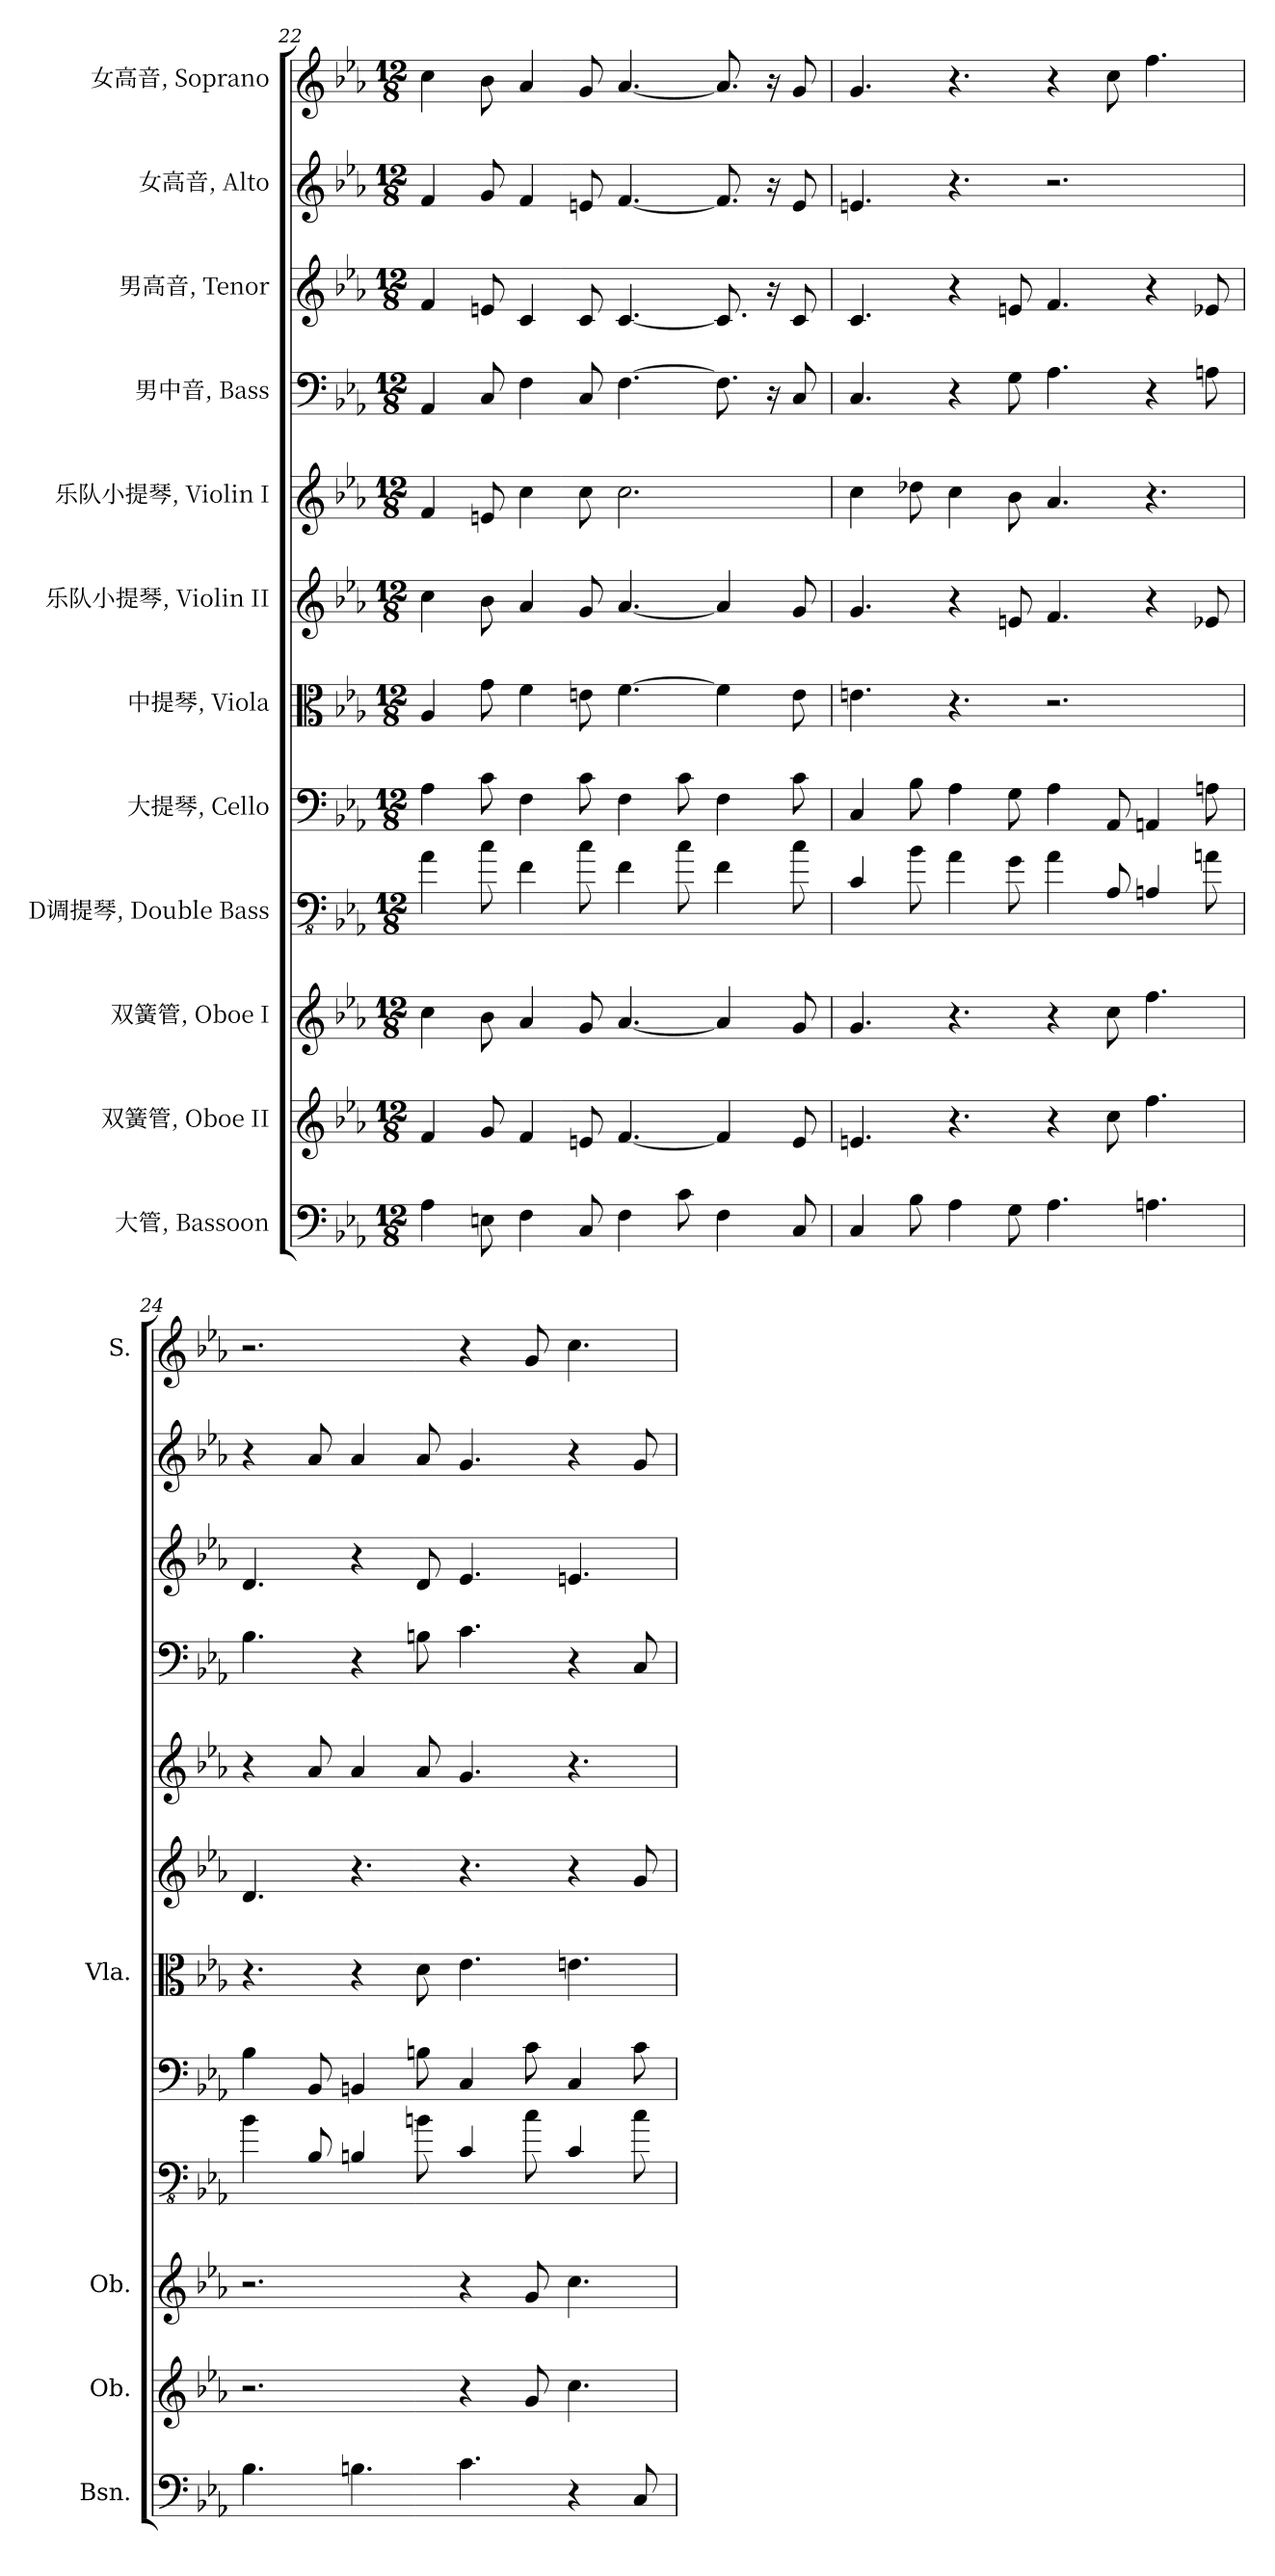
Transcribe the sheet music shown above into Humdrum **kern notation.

**kern	**kern	**kern	**kern	**kern	**kern	**kern	**kern	**kern	**kern	**kern	**kern
*part12	*part11	*part10	*part9	*part8	*part7	*part6	*part5	*part4	*part3	*part2	*part1
*staff12	*staff11	*staff10	*staff9	*staff8	*staff7	*staff6	*staff5	*staff4	*staff3	*staff2	*staff1
*I"大管, Bassoon	*I"双簧管, Oboe II	*I"双簧管, Oboe I	*I"D调提琴, Double Bass	*I"大提琴, Cello	*I"中提琴, Viola	*I"乐队小提琴, Violin II	*I"乐队小提琴, Violin I	*I"男中音, Bass	*I"男高音, Tenor	*I"女高音, Alto	*I"女高音, Soprano
*I'Bsn.	*I'Ob.	*I'Ob.	*	*	*I'Vla.	*	*	*	*	*	*I'S.
*clefF4	*clefG2	*clefG2	*clefFv4	*clefF4	*clefC3	*clefG2	*clefG2	*clefF4	*clefG2	*clefG2	*clefG2
*	*	*	*ITrd7c12	*	*	*	*	*	*	*	*
*k[b-e-a-]	*k[b-e-a-]	*k[b-e-a-]	*k[b-e-a-]	*k[b-e-a-]	*k[b-e-a-]	*k[b-e-a-]	*k[b-e-a-]	*k[b-e-a-]	*k[b-e-a-]	*k[b-e-a-]	*k[b-e-a-]
*M12/8	*M12/8	*M12/8	*M12/8	*M12/8	*M12/8	*M12/8	*M12/8	*M12/8	*M12/8	*M12/8	*M12/8
=22	=22	=22	=22	=22	=22	=22	=22	=22	=22	=22	=22
4A-\	4f/	4cc\	4AA-\	4A-\	4A-/	4cc\	4f/	4AA-/	4f/	4f/	4cc\
8En\	8g/	8b-\	8C\	8c\	8g\	8b-\	8en/	8C/	8en/	8g/	8b-\
4F\	4f/	4a-/	4FF\	4F\	4f\	4a-/	4cc\	4F\	4c/	4f/	4a-/
8C/	8en/	8g/	8C\	8c\	8en\	8g/	8cc\	8C/	8c/	8en/	8g/
4F\	[4.f/	[4.a-/	4FF\	4F\	[4.f\	[4.a-/	2.cc\	[4.F\	[4.c/	[4.f/	[4.a-/
8c\	.	.	8C\	8c\	.	.	.	.	.	.	.
4F\	4f/]	4a-/]	4FF\	4F\	4f\]	4a-/]	.	8.F\]	8.c/]	8.f/]	8.a-/]
.	.	.	.	.	.	.	.	16r	16r	16r	16r
8C/	8e/	8g/	8C\	8c\	8e\	8g/	.	8C/	8c/	8e/	8g/
=23	=23	=23	=23	=23	=23	=23	=23	=23	=23	=23	=23
4C/	4.en/	4.g/	4CC/	4C/	4.en\	4.g/	4cc\	4.C/	4.c/	4.en/	4.g/
8B-\	.	.	8BB-\	8B-\	.	.	8dd-X\	.	.	.	.
4A-\	4.r	4.r	4AA-\	4A-\	4.r	4r	4cc\	4r	4r	4.r	4.r
8G\	.	.	8GG\	8G\	.	8en/	8b-\	8G\	8en/	.	.
4.A-\	4r	4r	4AA-\	4A-\	2.r	4.f/	4.a-/	4.A-\	4.f/	2.r	4r
.	8cc\	8cc\	8AAA-/	8AA-/	.	.	.	.	.	.	8cc\
4.An\	4.ff\	4.ff\	4AAAn/	4AAn/	.	4r	4.r	4r	4r	.	4.ff\
.	.	.	8AAn\	8An\	.	8e-X/	.	8An\	8e-X/	.	.
!!LO:PB:g=z
=24	=24	=24	=24	=24	=24	=24	=24	=24	=24	=24	=24
4.B-\	2.r	2.r	4BB-\	4B-\	4.r	4.d/	4r	4.B-\	4.d/	4r	2.r
.	.	.	8BBB-/	8BB-/	.	.	8a-/	.	.	8a-/	.
4.Bn\	.	.	4BBBn/	4BBn/	4r	4.r	4a-/	4r	4r	4a-/	.
.	.	.	8BBn\	8Bn\	8d\	.	8a-/	8Bn\	8d/	8a-/	.
4.c\	4r	4r	4CC/	4C/	4.e-\	4.r	4.g/	4.c\	4.e-/	4.g/	4r
.	8g/	8g/	8C\	8c\	.	.	.	.	.	.	8g/
4r	4.cc\	4.cc\	4CC/	4C/	4.en\	4r	4.r	4r	4.en/	4r	4.cc\
8C/	.	.	8C\	8c\	.	8g/	.	8C/	.	8g/	.
=	=	=	=	=	=	=	=	=	=	=	=
*-	*-	*-	*-	*-	*-	*-	*-	*-	*-	*-	*-
